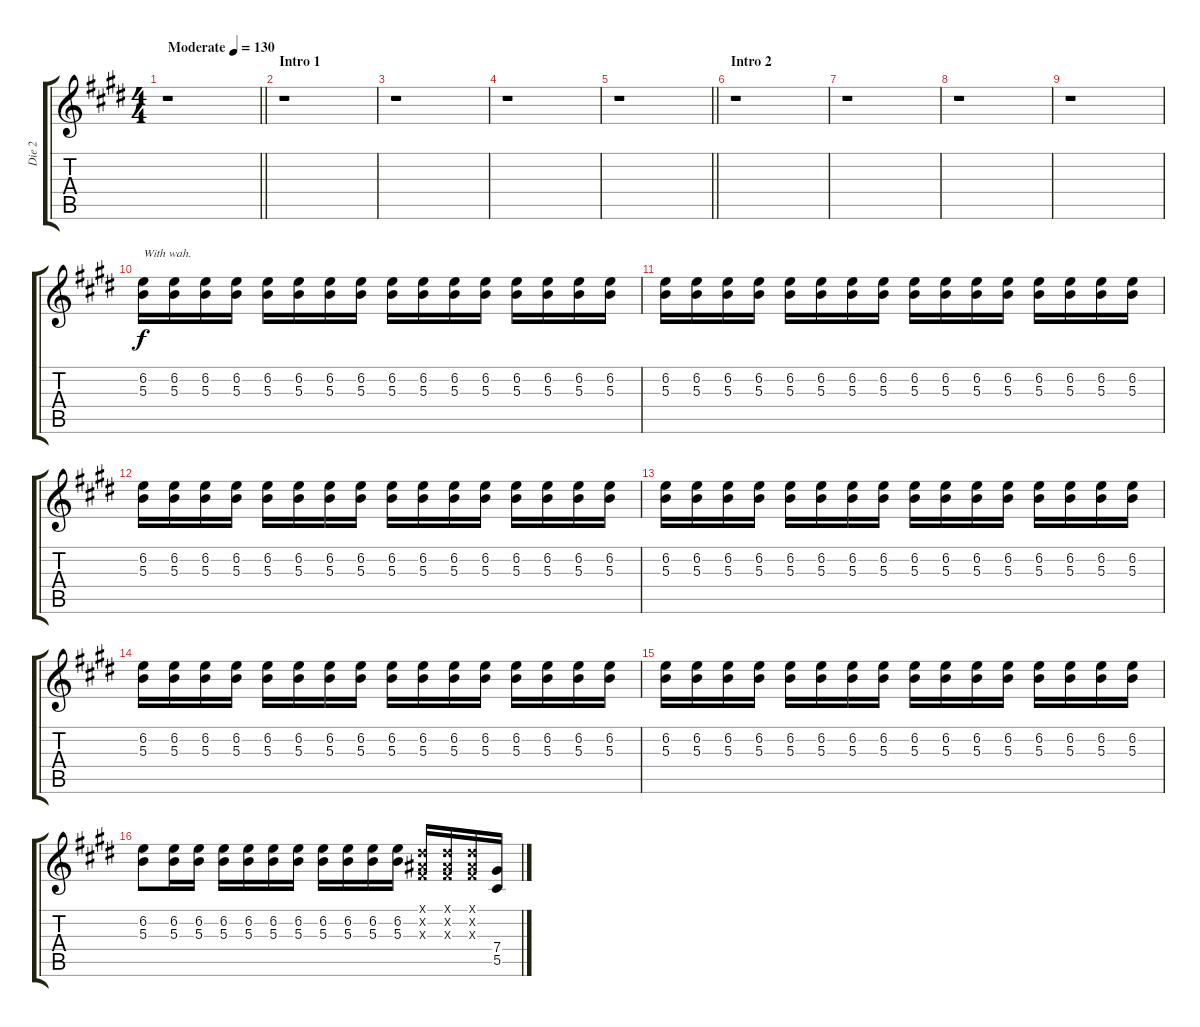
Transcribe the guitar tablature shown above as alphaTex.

\track ("Die 2" "Die 2") {instrument distortionguitar}
\staff {score tabs}
\tuning (Eb4 Bb3 Gb3 Db3 Ab2 Db2) {hide}
\ts (4 4)
\tempo (130 "Moderate")
\clef g2
\barLineRight lightlight
\ks c#minor
r.1{dy f instrument distortionguitar} |
\section ("" "Intro 1")
r.1 |
r.1 |
r.1 |
\barLineRight lightlight
r.1 |
\section ("" "Intro 2")
r.1 |
r.1 |
r.1 |
r.1 |
(6.2 5.3).16{txt "With wah."} (6.2 5.3).16 (6.2 5.3).16 (6.2 5.3).16 (6.2 5.3).16 (6.2 5.3).16 (6.2 5.3).16 (6.2 5.3).16 (6.2 5.3).16 (6.2 5.3).16 (6.2 5.3).16 (6.2 5.3).16 (6.2 5.3).16 (6.2 5.3).16 (6.2 5.3).16 (6.2 5.3).16 |
(6.2 5.3).16 (6.2 5.3).16 (6.2 5.3).16 (6.2 5.3).16 (6.2 5.3).16 (6.2 5.3).16 (6.2 5.3).16 (6.2 5.3).16 (6.2 5.3).16 (6.2 5.3).16 (6.2 5.3).16 (6.2 5.3).16 (6.2 5.3).16 (6.2 5.3).16 (6.2 5.3).16 (6.2 5.3).16 |
(6.2 5.3).16 (6.2 5.3).16 (6.2 5.3).16 (6.2 5.3).16 (6.2 5.3).16 (6.2 5.3).16 (6.2 5.3).16 (6.2 5.3).16 (6.2 5.3).16 (6.2 5.3).16 (6.2 5.3).16 (6.2 5.3).16 (6.2 5.3).16 (6.2 5.3).16 (6.2 5.3).16 (6.2 5.3).16 |
(6.2 5.3).16 (6.2 5.3).16 (6.2 5.3).16 (6.2 5.3).16 (6.2 5.3).16 (6.2 5.3).16 (6.2 5.3).16 (6.2 5.3).16 (6.2 5.3).16 (6.2 5.3).16 (6.2 5.3).16 (6.2 5.3).16 (6.2 5.3).16 (6.2 5.3).16 (6.2 5.3).16 (6.2 5.3).16 |
(6.2 5.3).16 (6.2 5.3).16 (6.2 5.3).16 (6.2 5.3).16 (6.2 5.3).16 (6.2 5.3).16 (6.2 5.3).16 (6.2 5.3).16 (6.2 5.3).16 (6.2 5.3).16 (6.2 5.3).16 (6.2 5.3).16 (6.2 5.3).16 (6.2 5.3).16 (6.2 5.3).16 (6.2 5.3).16 |
(6.2 5.3).16 (6.2 5.3).16 (6.2 5.3).16 (6.2 5.3).16 (6.2 5.3).16 (6.2 5.3).16 (6.2 5.3).16 (6.2 5.3).16 (6.2 5.3).16 (6.2 5.3).16 (6.2 5.3).16 (6.2 5.3).16 (6.2 5.3).16 (6.2 5.3).16 (6.2 5.3).16 (6.2 5.3).16 |
(6.2 5.3).8 (6.2 5.3).16 (6.2 5.3).16 (6.2 5.3).16 (6.2 5.3).16 (6.2 5.3).16 (6.2 5.3).16 (6.2 5.3).16 (6.2 5.3).16 (6.2 5.3).16 (6.2 5.3).16 (0.1{x} 0.2{x} 0.3{x}).16 (0.1{x} 0.2{x} 0.3{x}).16 (0.1{x} 0.2{x} 0.3{x}).16 (7.4 5.5).16
